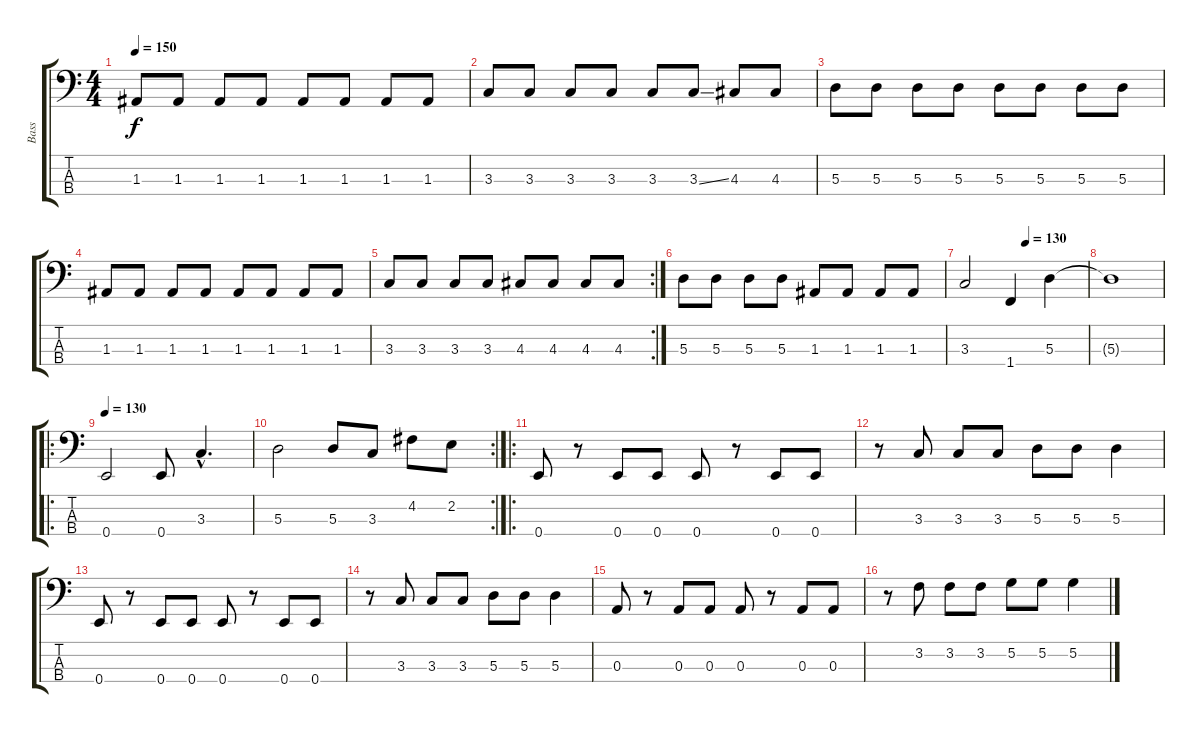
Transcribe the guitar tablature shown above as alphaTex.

\track ("Bass" "Bass") {instrument electricbassfinger}
\staff {score tabs}
\tuning (G2 D2 A1 E1) {hide}
\ts (4 4)
\tempo 150
\clef f4
\ks c
1.3.8{dy f} 1.3.8 1.3.8 1.3.8 1.3.8 1.3.8 1.3.8 1.3.8 |
3.3.8 3.3.8 3.3.8 3.3.8 3.3.8 3.3{ss}.8 4.3.8 4.3.8 |
5.3.8 5.3.8 5.3.8 5.3.8 5.3.8 5.3.8 5.3.8 5.3.8 |
1.3.8 1.3.8 1.3.8 1.3.8 1.3.8 1.3.8 1.3.8 1.3.8 |
\rc 2
3.3.8 3.3.8 3.3.8 3.3.8 4.3.8 4.3.8 4.3.8 4.3.8 |
5.3.8 5.3.8 5.3.8 5.3.8 1.3.8 1.3.8 1.3.8 1.3.8 |
\tempo (130 0.5)
3.3.2 1.4.4 5.3.4 |
5.3{t}.1 |
\ro
\tempo 130
0.4.2 0.4.8 3.3{hac}.4{d} |
\rc 2
5.3.2 5.3.8 3.3.8 4.2.8 2.2.8 |
\ro
0.4.8 r.8 0.4.8 0.4.8 0.4.8 r.8 0.4.8 0.4.8 |
r.8 3.3.8 3.3.8 3.3.8 5.3.8 5.3.8 5.3.4 |
0.4.8 r.8 0.4.8 0.4.8 0.4.8 r.8 0.4.8 0.4.8 |
r.8 3.3.8 3.3.8 3.3.8 5.3.8 5.3.8 5.3.4 |
0.3.8 r.8 0.3.8 0.3.8 0.3.8 r.8 0.3.8 0.3.8 |
r.8 3.2.8 3.2.8 3.2.8 5.2.8 5.2.8 5.2.4
